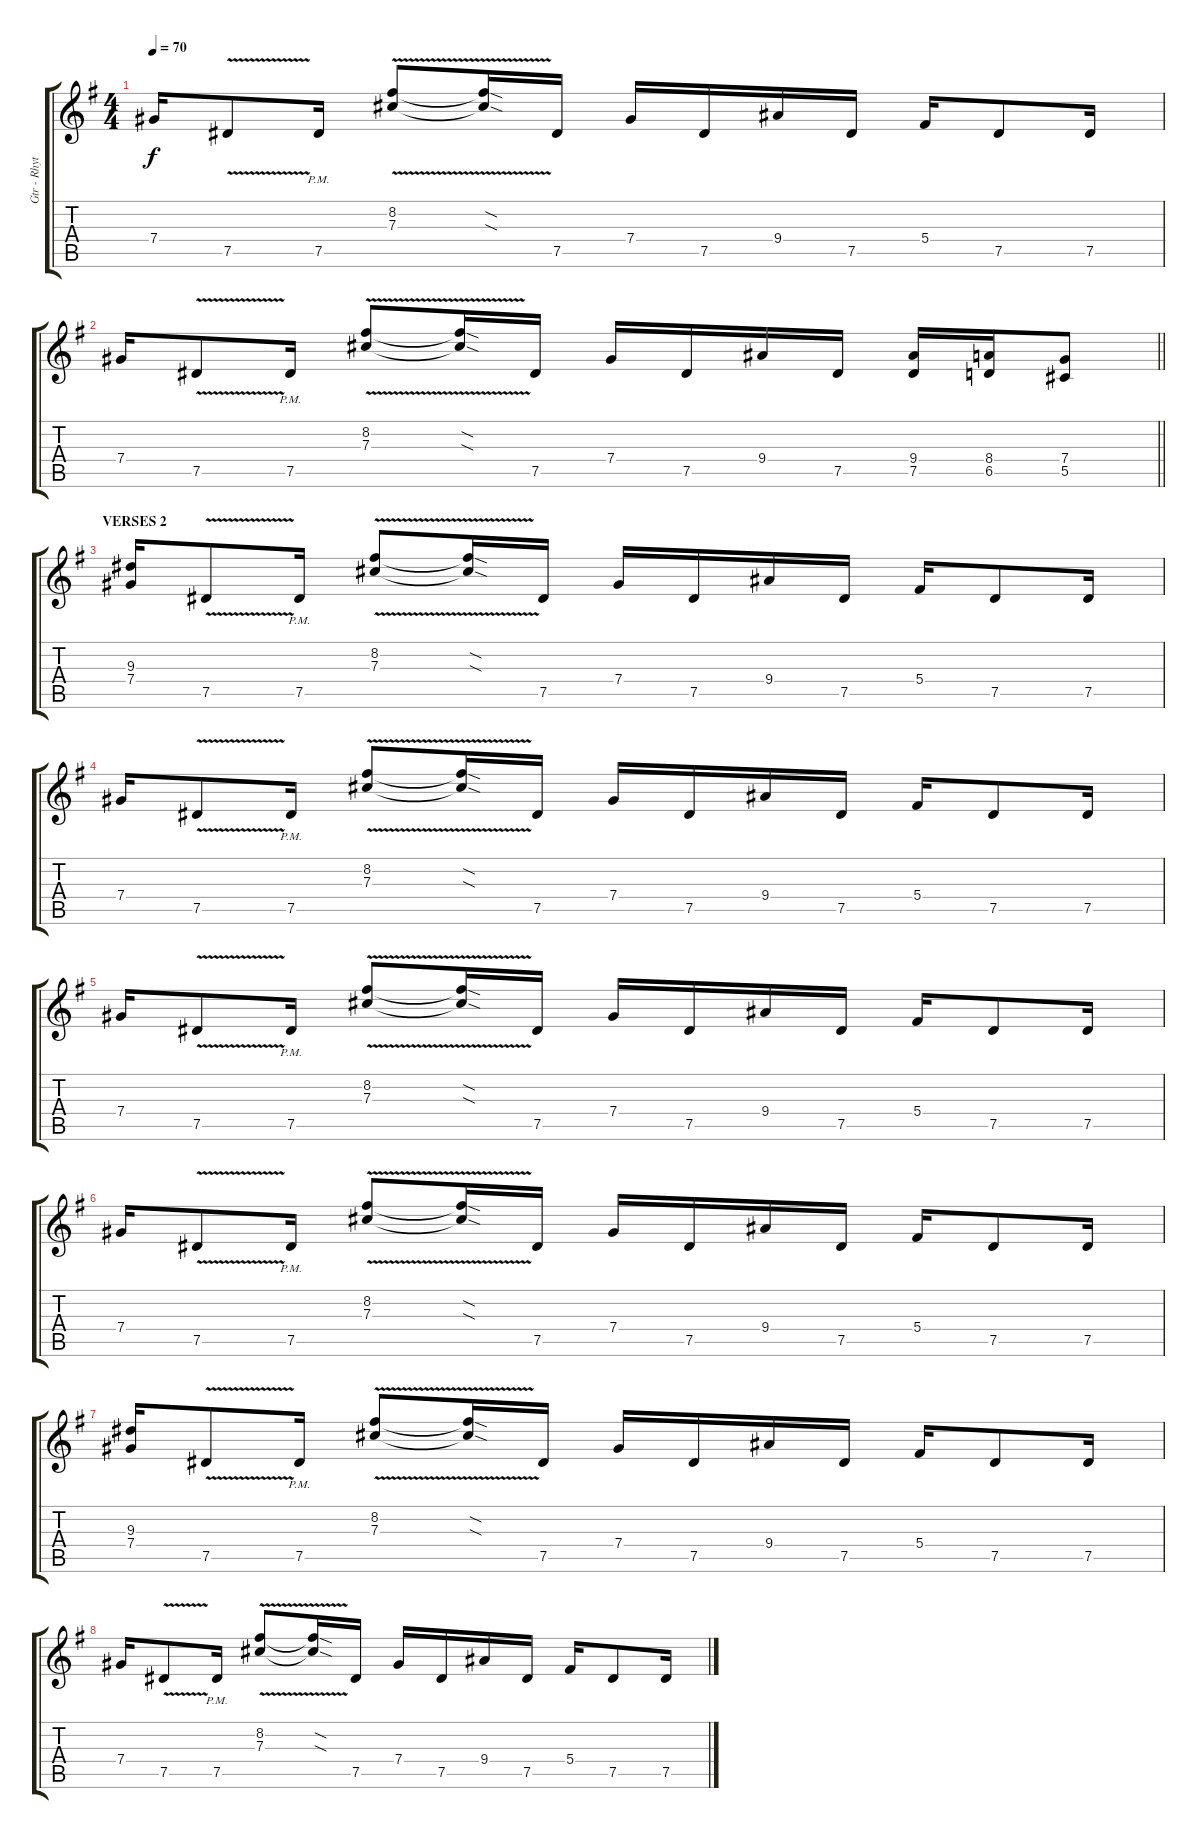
\track ("Gtr - Rhythm 1" "Gtr - Rhyt") {instrument overdrivenguitar}
\staff {score tabs}
\tuning (Eb4 Bb3 Gb3 Db3 Ab2 Eb2) {hide}
\ts (4 4)
\tempo 70
\clef g2
\ks eminor
7.4.16{dy f} 7.5{v}.8 7.5{pm}.16 (8.2{v} 7.3{v}).8 (8.2{sod t} 7.3{sod t}).16 7.5.16 7.4.16 7.5.16 9.4.16 7.5.16 5.4.16 7.5.8 7.5.16 |
\barLineRight lightlight
7.4.16 7.5{v}.8 7.5{pm}.16 (8.2{v} 7.3{v}).8 (8.2{sod t} 7.3{sod t}).16 7.5.16 7.4.16 7.5.16 9.4.16 7.5.16 (9.4 7.5).16 (8.4 6.5).16 (7.4 5.5).8 |
\section ("" "VERSES 2")
(9.3 7.4).16 7.5{v}.8 7.5{pm}.16 (8.2{v} 7.3{v}).8 (8.2{sod t} 7.3{sod t}).16 7.5.16 7.4.16 7.5.16 9.4.16 7.5.16 5.4.16 7.5.8 7.5.16 |
7.4.16 7.5{v}.8 7.5{pm}.16 (8.2{v} 7.3{v}).8 (8.2{sod t} 7.3{sod t}).16 7.5.16 7.4.16 7.5.16 9.4.16 7.5.16 5.4.16 7.5.8 7.5.16 |
7.4.16 7.5{v}.8 7.5{pm}.16 (8.2{v} 7.3{v}).8 (8.2{sod t} 7.3{sod t}).16 7.5.16 7.4.16 7.5.16 9.4.16 7.5.16 5.4.16 7.5.8 7.5.16 |
7.4.16 7.5{v}.8 7.5{pm}.16 (8.2{v} 7.3{v}).8 (8.2{sod t} 7.3{sod t}).16 7.5.16 7.4.16 7.5.16 9.4.16 7.5.16 5.4.16 7.5.8 7.5.16 |
(9.3 7.4).16 7.5{v}.8 7.5{pm}.16 (8.2{v} 7.3{v}).8 (8.2{sod t} 7.3{sod t}).16 7.5.16 7.4.16 7.5.16 9.4.16 7.5.16 5.4.16 7.5.8 7.5.16 |
7.4.16 7.5{v}.8 7.5{pm}.16 (8.2{v} 7.3{v}).8 (8.2{sod t} 7.3{sod t}).16 7.5.16 7.4.16 7.5.16 9.4.16 7.5.16 5.4.16 7.5.8 7.5.16
